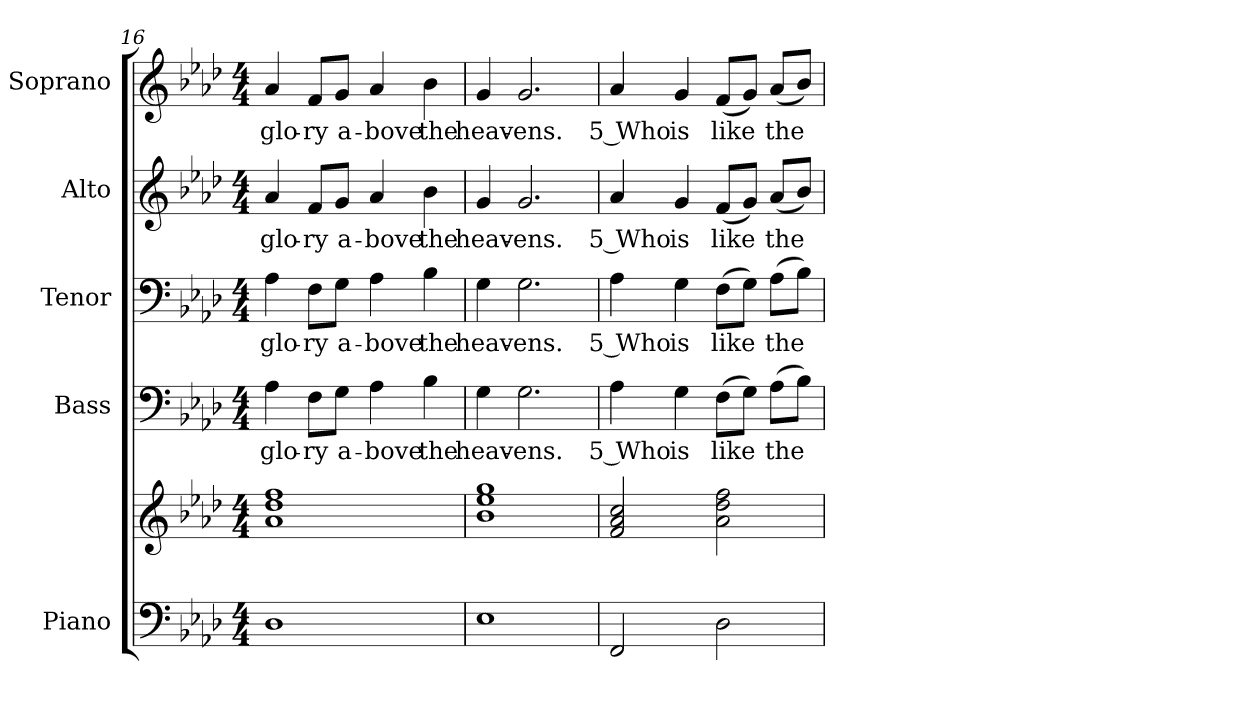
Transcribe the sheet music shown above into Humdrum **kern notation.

**kern	**kern	**kern	**text	**kern	**text	**kern	**text	**kern	**text
*part5	*part5	*part4	*part4	*part3	*part3	*part2	*part2	*part1	*part1
*staff6	*staff5	*staff4	*staff4	*staff3	*staff3	*staff2	*staff2	*staff1	*staff1
*I"Piano	*	*I"Bass	*	*I"Tenor	*	*I"Alto	*	*I"Soprano	*
*I'Pno.	*	*I'B.	*	*I'T.	*	*I'A.	*	*I'S.	*
*clefF4	*clefG2	*clefF4	*	*clefF4	*	*clefG2	*	*clefG2	*
*k[b-e-a-d-]	*k[b-e-a-d-]	*k[b-e-a-d-]	*	*k[b-e-a-d-]	*	*k[b-e-a-d-]	*	*k[b-e-a-d-]	*
*A-:	*A-:	*A-:	*	*A-:	*	*A-:	*	*A-:	*
*M4/4	*M4/4	*M4/4	*	*M4/4	*	*M4/4	*	*M4/4	*
=16	=16	=16	=16	=16	=16	=16	=16	=16	=16
!	!	!	!LO:LY:b:color=#000000	!	!	!	!	!	!
!	!	!	!	!	!LO:LY:b:color=#000000	!	!	!	!
!	!	!	!	!	!	!	!LO:LY:b:color=#000000	!	!
!	!	!	!	!	!	!	!	!	!LO:LY:b:color=#000000
1D-i	1a-i 1dd-i 1ffi	4A-i\	glo-	4A-i\	glo-	4a-i/	glo-	4a-i/	glo-
!	!	!	!LO:LY:b:color=#000000	!	!	!	!	!	!
!	!	!	!	!	!LO:LY:b:color=#000000	!	!	!	!
!	!	!	!	!	!	!	!LO:LY:b:color=#000000	!	!
!	!	!	!	!	!	!	!	!	!LO:LY:b:color=#000000
.	.	8Fi\L	-ry	8Fi\L	-ry	8fi/L	-ry	8fi/L	-ry
!	!	!	!LO:LY:b:color=#000000	!	!	!	!	!	!
!	!	!	!	!	!LO:LY:b:color=#000000	!	!	!	!
!	!	!	!	!	!	!	!LO:LY:b:color=#000000	!	!
!	!	!	!	!	!	!	!	!	!LO:LY:b:color=#000000
.	.	8Gi\J	a-	8Gi\J	a-	8gi/J	a-	8gi/J	a-
!	!	!	!LO:LY:b:color=#000000	!	!	!	!	!	!
!	!	!	!	!	!LO:LY:b:color=#000000	!	!	!	!
!	!	!	!	!	!	!	!LO:LY:b:color=#000000	!	!
!	!	!	!	!	!	!	!	!	!LO:LY:b:color=#000000
.	.	4A-i\	-bove	4A-i\	-bove	4a-i/	-bove	4a-i/	-bove
!	!	!	!LO:LY:b:color=#000000	!	!	!	!	!	!
!	!	!	!	!	!LO:LY:b:color=#000000	!	!	!	!
!	!	!	!	!	!	!	!LO:LY:b:color=#000000	!	!
!	!	!	!	!	!	!	!	!	!LO:LY:b:color=#000000
.	.	4B-i\	the	4B-i\	the	4b-i\	the	4b-i\	the
=17	=17	=17	=17	=17	=17	=17	=17	=17	=17
!	!	!	!LO:LY:b:color=#000000	!	!	!	!	!	!
!	!	!	!	!	!LO:LY:b:color=#000000	!	!	!	!
!	!	!	!	!	!	!	!LO:LY:b:color=#000000	!	!
!	!	!	!	!	!	!	!	!	!LO:LY:b:color=#000000
1E-i	1b-i 1ee-i 1ggi	4Gi\	heav-	4Gi\	heav-	4gi/	heav-	4gi/	heav-
!	!	!	!LO:LY:b:color=#000000	!	!	!	!	!	!
!	!	!	!	!	!LO:LY:b:color=#000000	!	!	!	!
!	!	!	!	!	!	!	!LO:LY:b:color=#000000	!	!
!	!	!	!	!	!	!	!	!	!LO:LY:b:color=#000000
.	.	2.Gi\	-ens.	2.Gi\	-ens.	2.gi/	-ens.	2.gi/	-ens.
!!LO:PB:g=z
=18	=18	=18	=18	=18	=18	=18	=18	=18	=18
!	!	!	!LO:LY:b:color=#000000	!	!	!	!	!	!
!	!	!	!	!	!LO:LY:b:color=#000000	!	!	!	!
!	!	!	!	!	!	!	!LO:LY:b:color=#000000	!	!
!	!	!	!	!	!	!	!	!	!LO:LY:b:color=#000000
2FFi/	2fi/ 2a-i 2cci	4A-i\	5 Who	4A-i\	5 Who	4a-i/	5 Who	4a-i/	5 Who
!	!	!	!LO:LY:b:color=#000000	!	!	!	!	!	!
!	!	!	!	!	!LO:LY:b:color=#000000	!	!	!	!
!	!	!	!	!	!	!	!LO:LY:b:color=#000000	!	!
!	!	!	!	!	!	!	!	!	!LO:LY:b:color=#000000
.	.	4Gi\	is	4Gi\	is	4gi/	is	4gi/	is
!	!	!	!LO:LY:b:color=#000000	!	!	!	!	!	!
!	!	!	!	!	!LO:LY:b:color=#000000	!	!	!	!
!	!	!	!	!	!	!	!LO:LY:b:color=#000000	!	!
!	!	!	!	!	!	!	!	!	!LO:LY:b:color=#000000
2D-i\	2a-i\ 2dd-i 2ffi	(8Fi\L	like	(8Fi\L	like	(8fi/L	like	(8fi/L	like
.	.	8Gi\J)	.	8Gi\J)	.	8gi/J)	.	8gi/J)	.
!	!	!	!LO:LY:b:color=#000000	!	!	!	!	!	!
!	!	!	!	!	!LO:LY:b:color=#000000	!	!	!	!
!	!	!	!	!	!	!	!LO:LY:b:color=#000000	!	!
!	!	!	!	!	!	!	!	!	!LO:LY:b:color=#000000
.	.	(8A-i\L	the	(8A-i\L	the	(8a-i/L	the	(8a-i/L	the
.	.	8B-i\J)	.	8B-i\J)	.	8b-i/J)	.	8b-i/J)	.
=	=	=	=	=	=	=	=	=	=
*-	*-	*-	*-	*-	*-	*-	*-	*-	*-
